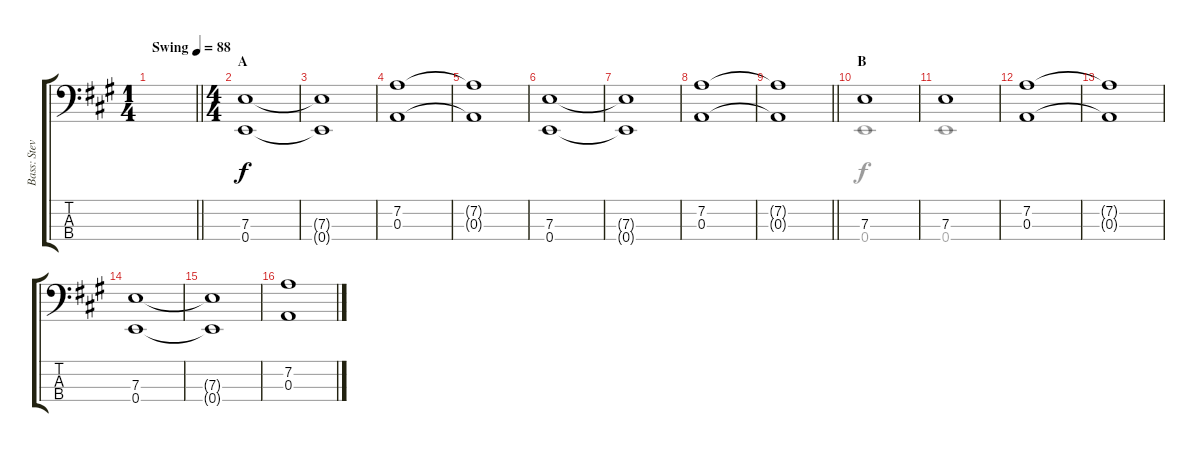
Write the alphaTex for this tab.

\track ("Bass: Steve" "Bass: Stev") {instrument electricbassfinger}
\staff {score tabs}
\tuning (G2 D2 A1 E1) {hide}
\voice
\ts (1 4)
\tempo (88 "Swing")
\clef f4
\barLineRight lightlight
\ks a
|
\ts (4 4)
\section ("" "A")
(7.3 0.4).1 |
(7.3{t} 0.4{t}).1 |
(7.2 0.3).1 |
(7.2{t} 0.3{t}).1 |
(7.3 0.4).1 |
(7.3{t} 0.4{t}).1 |
(7.2 0.3).1 |
\barLineRight lightlight
(7.2{t} 0.3{t}).1 |
\section ("" "B")
7.3.1 |
7.3.1 |
(7.2 0.3).1 |
(7.2{t} 0.3{t}).1 |
(7.3 0.4).1 |
(7.3{t} 0.4{t}).1 |
(7.2 0.3).1
\voice
\clef f4
\ottava regular
\simile none
\barLineRight lightlight
\ks a
|
|
|
|
|
|
|
|
\barLineRight lightlight
|
0.4.1 |
0.4.1 |
|
|
|
|
